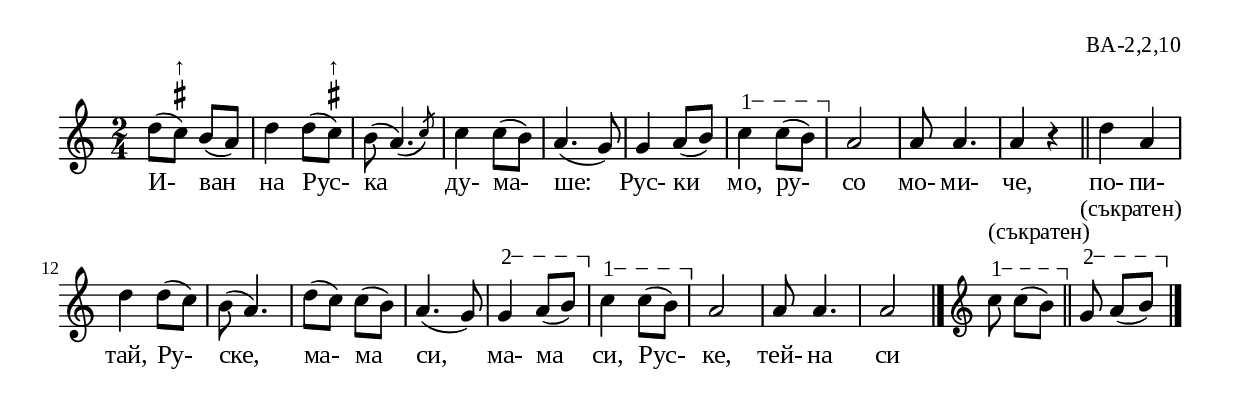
%{
BA_2_2_10
%}

\include "td-preamble.ly"

\score {
\relative c'' {
%% \tempo 4 = 152
  \time 2/4
d8( c)^\markup { \sharp }^"↑"  b( a) | d4 d8( c^\markup { \sharp }^"↑") | 
b8( \afterGrace a4.)\( { \stdB c8\) \stdE }  |  
c4 c8 ( b) | a4.( g8) | g4 a8( b) | 
\varA
c4\startTextSpan c8( b\stopTextSpan) | 
a2 | a8 a4. | a4 r4   
 \bar "||"
d4 a | d d8( c) | b8( a4.) | d8( c) c( b) | a4.( g8) | 
\varB
g4\startTextSpan a8( b\stopTextSpan) | 
\varA
c4\startTextSpan c8( b\stopTextSpan) | 
a2 | a8 a4. | a2 
 \bar "|." 
\endm
\varA
\set Score.measureLength = #(ly:make-moment 3 8)
c8\startTextSpan^"(съкратен)"\noBeam c([ b\stopTextSpan)] \bar "||"
\varB
g8\startTextSpan^"(съкратен)"\noBeam a([ b\stopTextSpan)]
 \bar "|." 
}
\addlyrics { И- ван на Рус- ка ду- ма- ше: Рус- ки мо, ру- со мо- ми- че, 
по- пи- тай, Ру- ске, ма- ма си, ма- ма си, Рус- ке, тей- на си }
%
\layout {
  indent = #0
  line-width = 190\mm
  ragged-right=##f
}
%
\midi { 
	\context {
		\Score
		tempoWholesPerMinute = #(ly:make-moment 152 4)
		}
	}
}
%
\header{
  opus = "ВА-2,2,10"
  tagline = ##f
}


